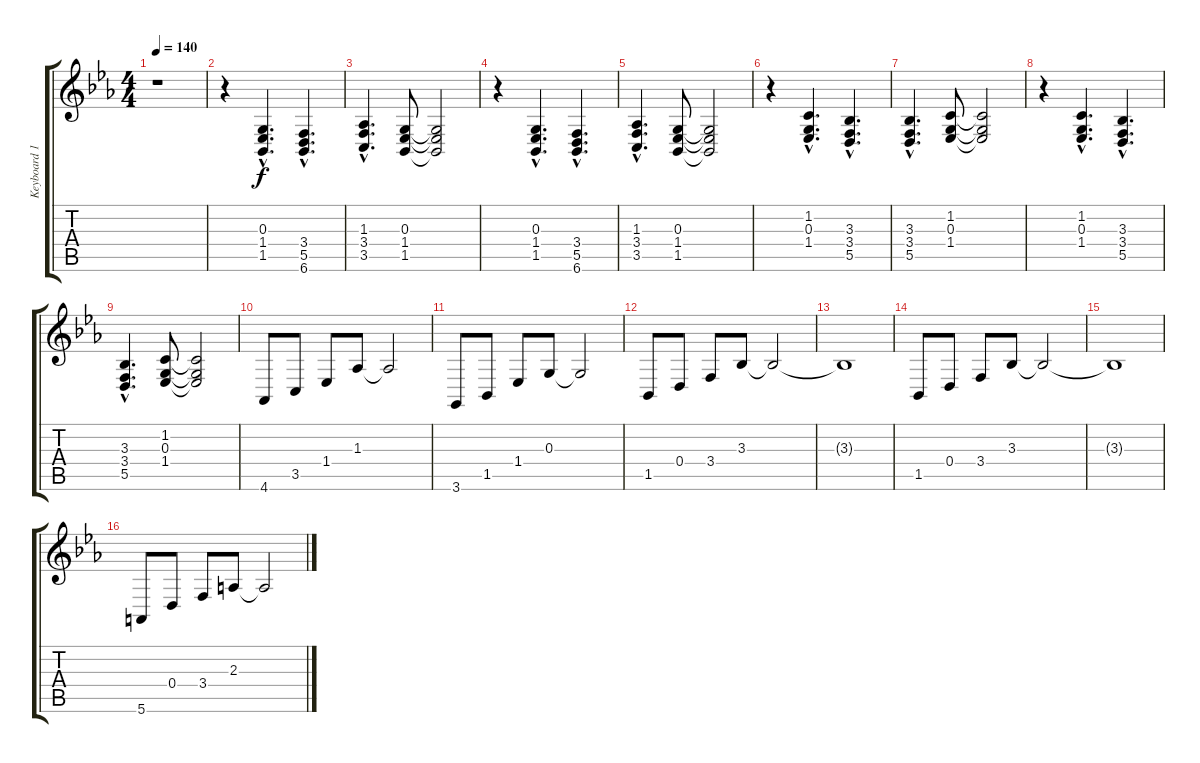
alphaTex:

\track ("Keyboard 1" "Keyboard 1") {instrument stringensemble1}
\staff {score tabs}
\tuning (E4 B3 G3 D3 A2 E2) {hide}
\ts (4 4)
\tempo 140
\clef g2
\ks eb
r.1{dy f instrument stringensemble1} |
r.4 (0.3{hac} 1.4{hac} 1.5{hac}).4{d} (3.4{hac} 5.5{hac} 6.6{hac}).4{d} |
(1.3{hac} 3.4{hac} 3.5{hac}).4{d} (0.3 1.4 1.5).8 (0.3{t} 1.4{t} 1.5{t}).2 |
r.4 (0.3{hac} 1.4{hac} 1.5{hac}).4{d} (3.4{hac} 5.5{hac} 6.6{hac}).4{d} |
(1.3{hac} 3.4{hac} 3.5{hac}).4{d} (0.3 1.4 1.5).8 (0.3{t} 1.4{t} 1.5{t}).2 |
r.4 (1.2{hac} 0.3{hac} 1.4{hac}).4{d} (3.3{hac} 3.4{hac} 5.5{hac}).4{d} |
(3.3{hac} 3.4{hac} 5.5{hac}).4{d} (1.2 0.3 1.4).8 (1.2{t} 0.3{t} 1.4{t}).2 |
r.4 (1.2{hac} 0.3{hac} 1.4{hac}).4{d} (3.3{hac} 3.4{hac} 5.5{hac}).4{d} |
(3.3{hac} 3.4{hac} 5.5{hac}).4{d} (1.2 0.3 1.4).8 (1.2{t} 0.3{t} 1.4{t}).2 |
4.6.8 3.5.8 1.4.8 1.3.8 1.3{t}.2 |
3.6.8 1.5.8 1.4.8 0.3.8 0.3{t}.2 |
1.5.8 0.4.8 3.4.8 3.3.8 3.3{t}.2 |
3.3{t}.1 |
1.5.8 0.4.8 3.4.8 3.3.8 3.3{t}.2 |
3.3{t}.1 |
5.6.8 0.4.8 3.4.8 2.3.8 2.3{t}.2
